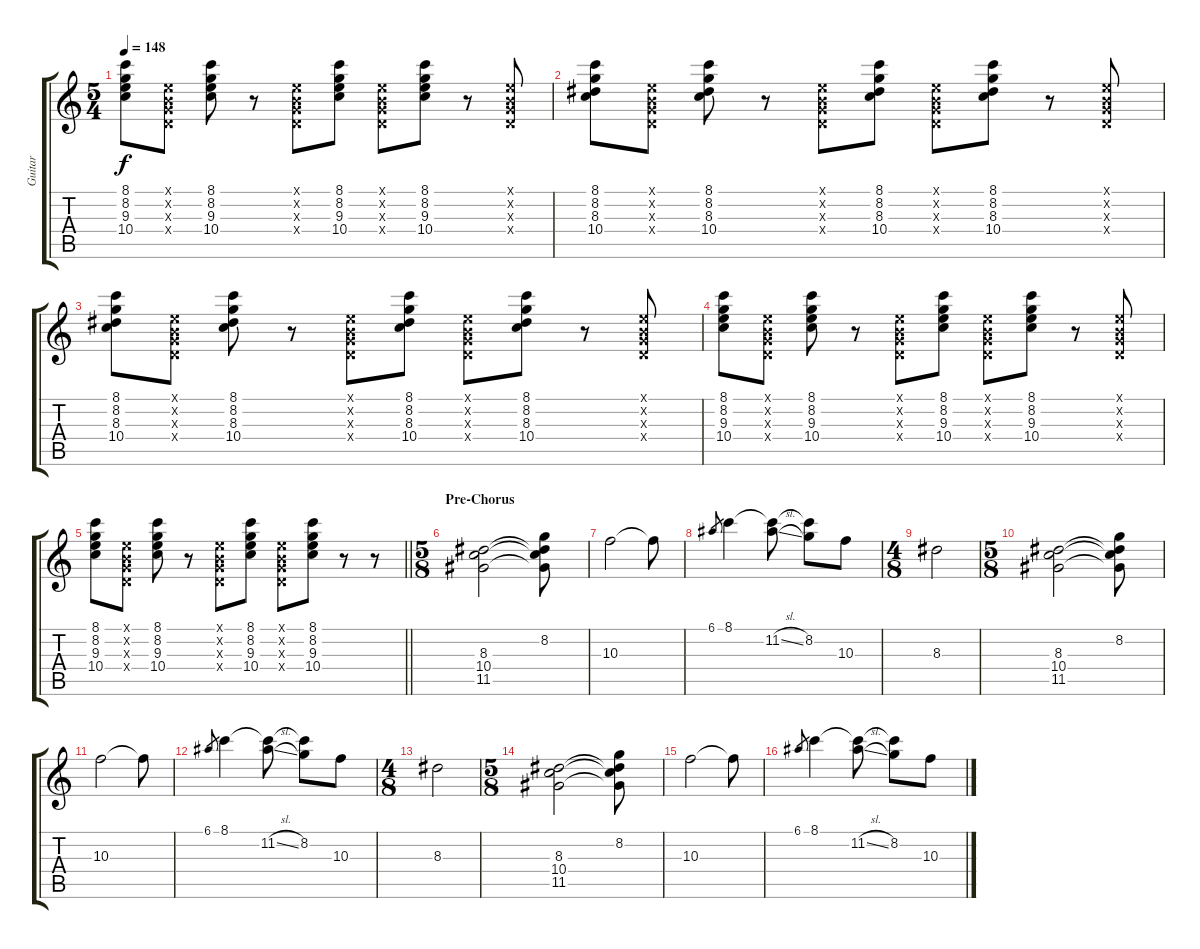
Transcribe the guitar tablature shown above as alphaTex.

\track ("Guitar" "Guitar") {instrument overdrivenguitar}
\staff {score tabs}
\tuning (E4 B3 G3 D3 A2 E2) {hide}
\ts (5 4)
\tempo 148
\clef g2
\ks c
(8.1 8.2 9.3 10.4).8{dy f} (0.1{x} 0.2{x} 0.3{x} 0.4{x}).8 (8.1 8.2 9.3 10.4).8 r.8 (0.1{x} 0.2{x} 0.3{x} 0.4{x}).8 (8.1 8.2 9.3 10.4).8 (0.1{x} 0.2{x} 0.3{x} 0.4{x}).8 (8.1 8.2 9.3 10.4).8 r.8 (0.1{x} 0.2{x} 0.3{x} 0.4{x}).8 |
(8.1 8.2 8.3 10.4).8 (0.1{x} 0.2{x} 0.3{x} 0.4{x}).8 (8.1 8.2 8.3 10.4).8 r.8 (0.1{x} 0.2{x} 0.3{x} 0.4{x}).8 (8.1 8.2 8.3 10.4).8 (0.1{x} 0.2{x} 0.3{x} 0.4{x}).8 (8.1 8.2 8.3 10.4).8 r.8 (0.1{x} 0.2{x} 0.3{x} 0.4{x}).8 |
(8.1 8.2 8.3 10.4).8 (0.1{x} 0.2{x} 0.3{x} 0.4{x}).8 (8.1 8.2 8.3 10.4).8 r.8 (0.1{x} 0.2{x} 0.3{x} 0.4{x}).8 (8.1 8.2 8.3 10.4).8 (0.1{x} 0.2{x} 0.3{x} 0.4{x}).8 (8.1 8.2 8.3 10.4).8 r.8 (0.1{x} 0.2{x} 0.3{x} 0.4{x}).8 |
(8.1 8.2 9.3 10.4).8 (0.1{x} 0.2{x} 0.3{x} 0.4{x}).8 (8.1 8.2 9.3 10.4).8 r.8 (0.1{x} 0.2{x} 0.3{x} 0.4{x}).8 (8.1 8.2 9.3 10.4).8 (0.1{x} 0.2{x} 0.3{x} 0.4{x}).8 (8.1 8.2 9.3 10.4).8 r.8 (0.1{x} 0.2{x} 0.3{x} 0.4{x}).8 |
\barLineRight lightlight
(8.1 8.2 9.3 10.4).8 (0.1{x} 0.2{x} 0.3{x} 0.4{x}).8 (8.1 8.2 9.3 10.4).8 r.8 (0.1{x} 0.2{x} 0.3{x} 0.4{x}).8 (8.1 8.2 9.3 10.4).8 (0.1{x} 0.2{x} 0.3{x} 0.4{x}).8 (8.1 8.2 9.3 10.4).8 r.8 r.8 |
\ts (5 8)
\section ("" "Pre-Chorus")
(8.3 10.4 11.5).2 (8.2 8.3{t} 10.4{t} 11.5{t}).8 |
10.3.2 10.3{t}.8 |
6.1.8{gr} 8.1.4 (8.1{t} 11.2{sl}).8 (8.1{t} 8.2).8 10.3.8 |
\ts (4 8)
8.3.2 |
\ts (5 8)
(8.3 10.4 11.5).2 (8.2 8.3{t} 10.4{t} 11.5{t}).8 |
10.3.2 10.3{t}.8 |
6.1.8{gr} 8.1.4 (8.1{t} 11.2{sl}).8 (8.1{t} 8.2).8 10.3.8 |
\ts (4 8)
8.3.2 |
\ts (5 8)
(8.3 10.4 11.5).2 (8.2 8.3{t} 10.4{t} 11.5{t}).8 |
10.3.2 10.3{t}.8 |
6.1.8{gr} 8.1.4 (8.1{t} 11.2{sl}).8 (8.1{t} 8.2).8 10.3.8
